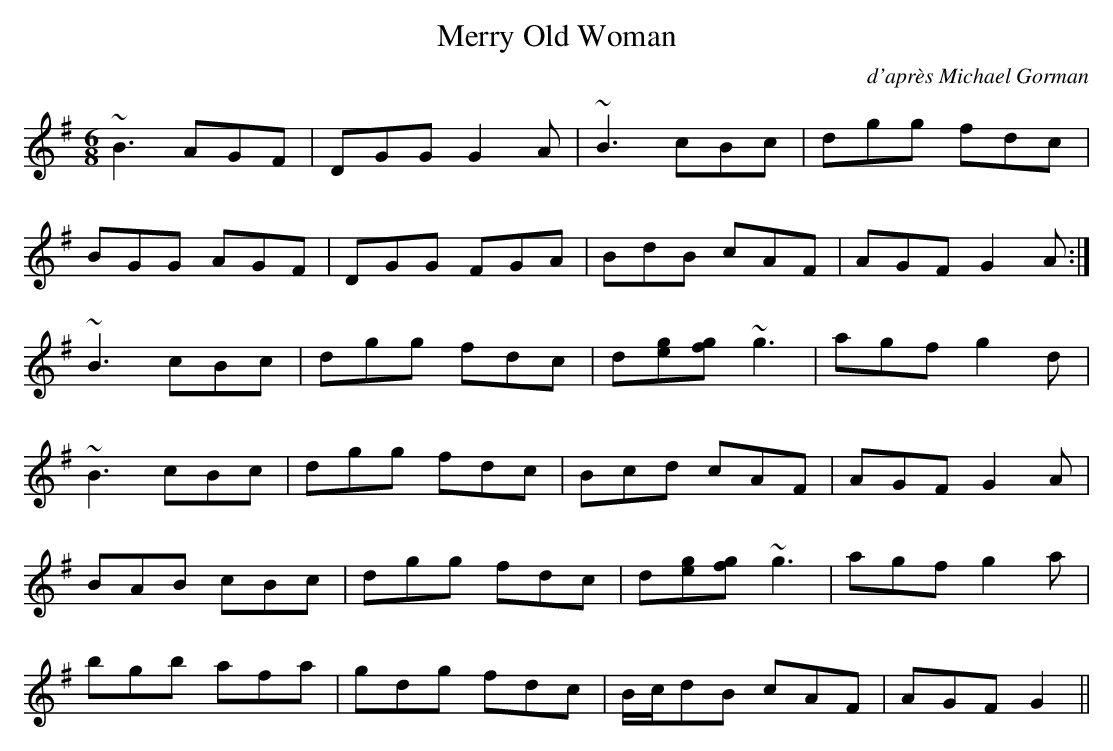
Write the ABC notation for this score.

X:1
T:Merry Old Woman
C: d'après Michael Gorman
M:6/8
K:G
~B3 AGF|DGG G2A|~B3 cBc|dgg fdc|
BGG AGF|DGG FGA|BdB cAF|AGF G2A:|
~B3cBc|dgg fdc|d[eg][fg] ~g3|agf g2d|
~B3 cBc|dgg fdc|Bcd cAF|AGF G2A|
BAB cBc|dgg fdc|d[eg][fg] ~g3|agf g2a|
bgb afa|gdg fdc|B/c/dB cAF|AGF G2||
